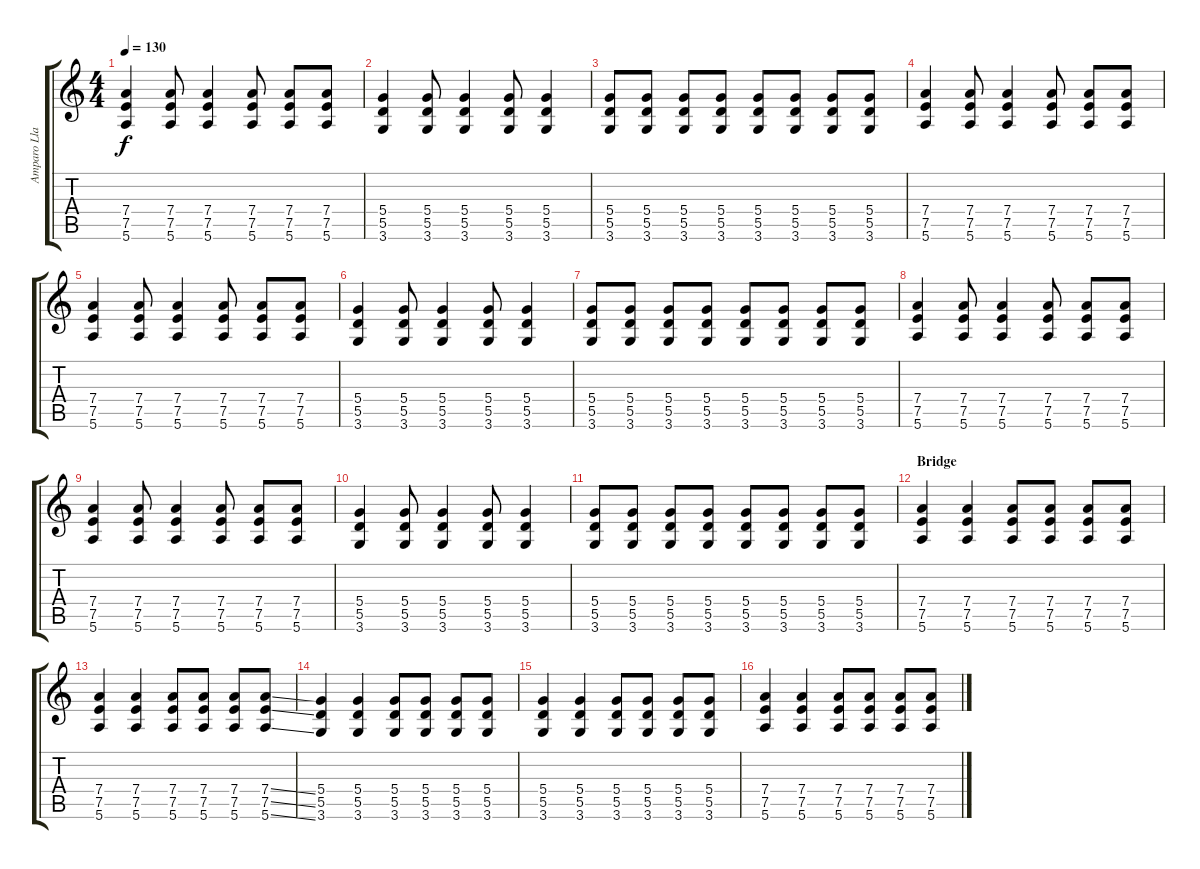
\track ("Amparo Llanos (Guitarra)" "Amparo Lla") {instrument electricguitarclean}
\staff {score tabs}
\tuning (E4 B3 G3 D3 A2 E2) {hide}
\ts (4 4)
\tempo 130
\clef g2
\ks c
(7.4 7.5 5.6).4{dy f} (7.4 7.5 5.6).8 (7.4 7.5 5.6).4 (7.4 7.5 5.6).8 (7.4 7.5 5.6).8 (7.4 7.5 5.6).8 |
(5.4 5.5 3.6).4 (5.4 5.5 3.6).8 (5.4 5.5 3.6).4 (5.4 5.5 3.6).8 (5.4 5.5 3.6).4 |
(5.4 5.5 3.6).8 (5.4 5.5 3.6).8 (5.4 5.5 3.6).8 (5.4 5.5 3.6).8 (5.4 5.5 3.6).8 (5.4 5.5 3.6).8 (5.4 5.5 3.6).8 (5.4 5.5 3.6).8 |
(7.4 7.5 5.6).4 (7.4 7.5 5.6).8 (7.4 7.5 5.6).4 (7.4 7.5 5.6).8 (7.4 7.5 5.6).8 (7.4 7.5 5.6).8 |
(7.4 7.5 5.6).4 (7.4 7.5 5.6).8 (7.4 7.5 5.6).4 (7.4 7.5 5.6).8 (7.4 7.5 5.6).8 (7.4 7.5 5.6).8 |
(5.4 5.5 3.6).4 (5.4 5.5 3.6).8 (5.4 5.5 3.6).4 (5.4 5.5 3.6).8 (5.4 5.5 3.6).4 |
(5.4 5.5 3.6).8 (5.4 5.5 3.6).8 (5.4 5.5 3.6).8 (5.4 5.5 3.6).8 (5.4 5.5 3.6).8 (5.4 5.5 3.6).8 (5.4 5.5 3.6).8 (5.4 5.5 3.6).8 |
(7.4 7.5 5.6).4 (7.4 7.5 5.6).8 (7.4 7.5 5.6).4 (7.4 7.5 5.6).8 (7.4 7.5 5.6).8 (7.4 7.5 5.6).8 |
(7.4 7.5 5.6).4 (7.4 7.5 5.6).8 (7.4 7.5 5.6).4 (7.4 7.5 5.6).8 (7.4 7.5 5.6).8 (7.4 7.5 5.6).8 |
(5.4 5.5 3.6).4 (5.4 5.5 3.6).8 (5.4 5.5 3.6).4 (5.4 5.5 3.6).8 (5.4 5.5 3.6).4 |
(5.4 5.5 3.6).8 (5.4 5.5 3.6).8 (5.4 5.5 3.6).8 (5.4 5.5 3.6).8 (5.4 5.5 3.6).8 (5.4 5.5 3.6).8 (5.4 5.5 3.6).8 (5.4 5.5 3.6).8 |
\section ("" "Bridge")
(7.4 7.5 5.6).4 (7.4 7.5 5.6).4 (7.4 7.5 5.6).8 (7.4 7.5 5.6).8 (7.4 7.5 5.6).8 (7.4 7.5 5.6).8 |
(7.4 7.5 5.6).4 (7.4 7.5 5.6).4 (7.4 7.5 5.6).8 (7.4 7.5 5.6).8 (7.4 7.5 5.6).8 (7.4{ss} 7.5{ss} 5.6{ss}).8 |
(5.4 5.5 3.6).4 (5.4 5.5 3.6).4 (5.4 5.5 3.6).8 (5.4 5.5 3.6).8 (5.4 5.5 3.6).8 (5.4 5.5 3.6).8 |
(5.4 5.5 3.6).4 (5.4 5.5 3.6).4 (5.4 5.5 3.6).8 (5.4 5.5 3.6).8 (5.4 5.5 3.6).8 (5.4 5.5 3.6).8 |
(7.4 7.5 5.6).4 (7.4 7.5 5.6).4 (7.4 7.5 5.6).8 (7.4 7.5 5.6).8 (7.4 7.5 5.6).8 (7.4 7.5 5.6).8
